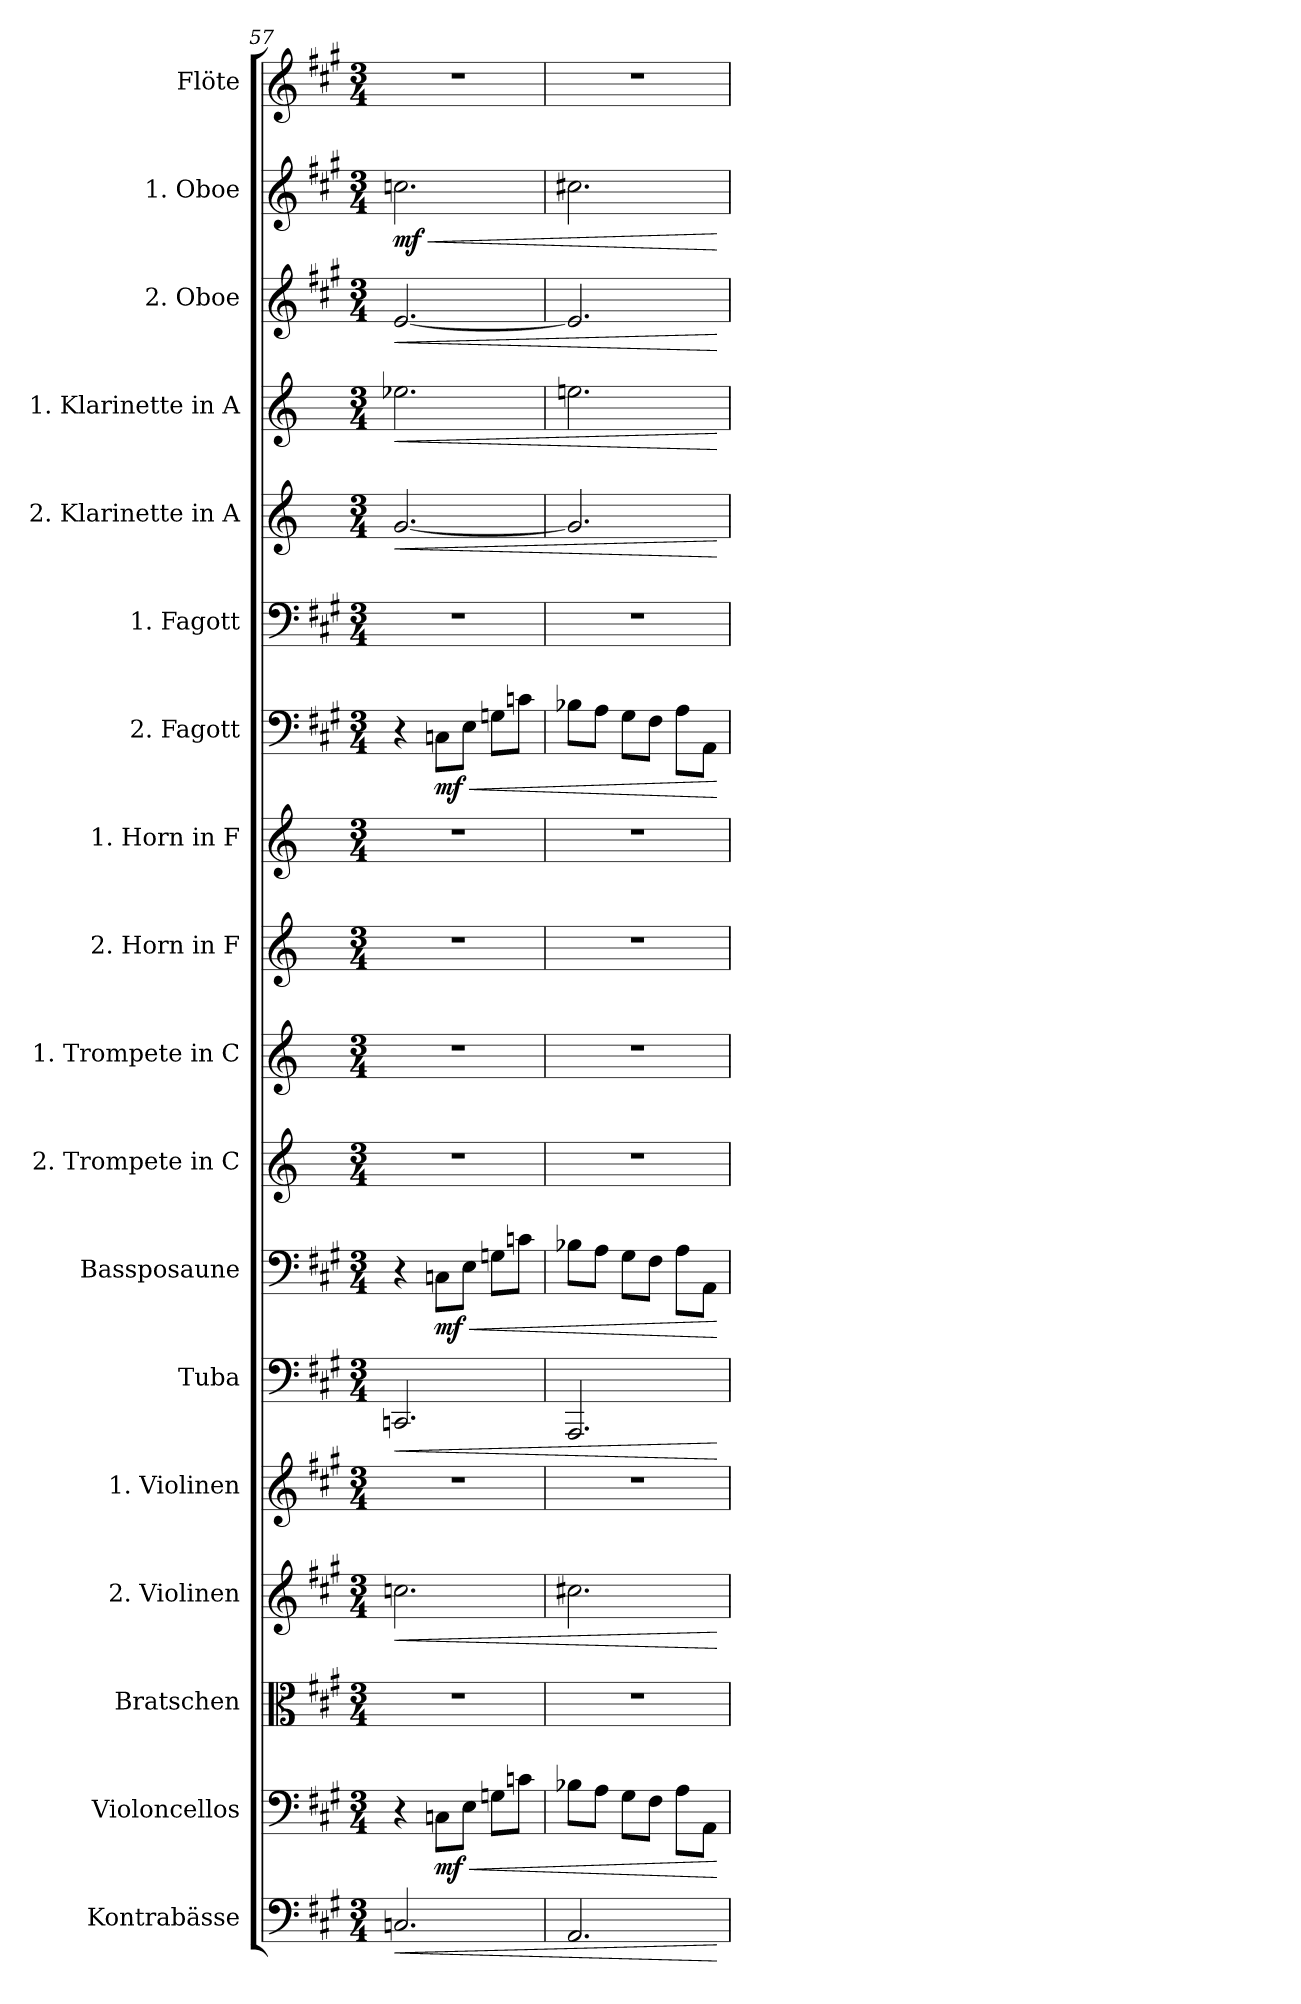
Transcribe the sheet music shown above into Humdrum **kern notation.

**kern	**dynam	**kern	**dynam	**kern	**kern	**dynam	**kern	**kern	**dynam	**kern	**dynam	**kern	**kern	**kern	**kern	**kern	**dynam	**kern	**kern	**dynam	**kern	**dynam	**kern	**dynam	**kern	**dynam	**kern
*part18	*part18	*part17	*part17	*part16	*part15	*part15	*part14	*part13	*part13	*part12	*part12	*part11	*part10	*part9	*part8	*part7	*part7	*part6	*part5	*part5	*part4	*part4	*part3	*part3	*part2	*part2	*part1
*staff18	*staff18	*staff17	*staff17	*staff16	*staff15	*staff15	*staff14	*staff13	*staff13	*staff12	*staff12	*staff11	*staff10	*staff9	*staff8	*staff7	*staff7	*staff6	*staff5	*staff5	*staff4	*staff4	*staff3	*staff3	*staff2	*staff2	*staff1
*I"Kontrabässe	*	*I"Violoncellos	*	*I"Bratschen	*I"2. Violinen	*	*I"1. Violinen	*I"Tuba	*	*I"Bassposaune	*	*I"2. Trompete in C	*I"1. Trompete in C	*I"2. Horn in F	*I"1. Horn in F	*I"2. Fagott	*	*I"1. Fagott	*I"2. Klarinette in A	*	*I"1. Klarinette in A	*	*I"2. Oboe	*	*I"1. Oboe	*	*I"Flöte
*I'Kbs.	*	*I'Vcs.	*	*I'Bran.	*I'2. Vln.	*	*I'1. Vln.	*I'Tba.	*	*I'B.psn.	*	*	*	*	*	*I'2. Fgt.	*	*I'1. Fgt.	*	*	*	*	*I'2. Ob.	*	*I'1. Ob.	*	*I'Fl.
*clefF4	*	*clefF4	*	*clefC3	*clefG2	*	*clefG2	*clefF4	*	*clefF4	*	*clefG2	*clefG2	*clefG2	*clefG2	*clefF4	*	*clefF4	*clefG2	*	*clefG2	*	*clefG2	*	*clefG2	*	*clefG2
*ITrd7c12	*	*	*	*	*	*	*	*	*	*	*	*	*	*ITrd4c7	*ITrd4c7	*	*	*	*ITrd2c3	*	*ITrd2c3	*	*	*	*	*	*
*k[f#c#g#]	*	*k[f#c#g#]	*	*k[f#c#g#]	*k[f#c#g#]	*	*k[f#c#g#]	*k[f#c#g#]	*	*k[f#c#g#]	*	*k[]	*k[]	*k[b-]	*k[b-]	*k[f#c#g#]	*	*k[f#c#g#]	*k[f#c#g#]	*	*k[f#c#g#]	*	*k[f#c#g#]	*	*k[f#c#g#]	*	*k[f#c#g#]
*M3/4	*	*M3/4	*	*M3/4	*M3/4	*	*M3/4	*M3/4	*	*M3/4	*	*M3/4	*M3/4	*M3/4	*M3/4	*M3/4	*	*M3/4	*M3/4	*	*M3/4	*	*M3/4	*	*M3/4	*	*M3/4
=57	=57	=57	=57	=57	=57	=57	=57	=57	=57	=57	=57	=57	=57	=57	=57	=57	=57	=57	=57	=57	=57	=57	=57	=57	=57	=57	=57
!	!LO:HP:b	!	!	!	!	!LO:HP:b	!	!	!LO:HP:b	!	!	!	!	!	!	!	!	!	!	!LO:HP:b	!	!LO:HP:b	!	!LO:HP:b	!	!LO:HP:b	!
!	!	!	!	!	!	!	!	!	!	!	!	!	!	!	!	!	!	!	!	!	!	!	!	!	!	!LO:DY:n=1:b	!
2.CCn/	<	4r	.	2.r	2.ccn\	<	2.r	2.CCn/	<	4r	.	2.r	2.r	2.r	2.r	4r	.	2.r	[2.e/	<	2.ccn\	<	[2.e/	<	2.ccn\	< mf	2.r
!	!	!	!LO:HP:b	!	!	!	!	!	!	!	!LO:HP:b	!	!	!	!	!	!LO:HP:b	!	!	!	!	!	!	!	!	!	!
!	!	!	!LO:DY:n=1:b	!	!	!	!	!	!	!	!LO:DY:n=1:b	!	!	!	!	!	!LO:DY:n=1:b	!	!	!	!	!	!	!	!	!	!
.	.	8Cn\L	< mf	.	.	.	.	.	.	8Cn\L	< mf	.	.	.	.	8Cn\L	< mf	.	.	.	.	.	.	.	.	.	.
.	.	8E\J	.	.	.	.	.	.	.	8E\J	.	.	.	.	.	8E\J	.	.	.	.	.	.	.	.	.	.	.
.	.	8Gn\L	.	.	.	.	.	.	.	8Gn\L	.	.	.	.	.	8Gn\L	.	.	.	.	.	.	.	.	.	.	.
.	.	8cn\J	.	.	.	.	.	.	.	8cn\J	.	.	.	.	.	8cn\J	.	.	.	.	.	.	.	.	.	.	.
=58	=58	=58	=58	=58	=58	=58	=58	=58	=58	=58	=58	=58	=58	=58	=58	=58	=58	=58	=58	=58	=58	=58	=58	=58	=58	=58	=58
2.AAA/	.	8B-X\L	.	2.r	2.cc#X\	.	2.r	2.AAA/	.	8B-X\L	.	2.r	2.r	2.r	2.r	8B-X\L	.	2.r	2.e/]	.	2.cc#X\	.	2.e/]	.	2.cc#X\	.	2.r
.	.	8A\J	.	.	.	.	.	.	.	8A\J	.	.	.	.	.	8A\J	.	.	.	.	.	.	.	.	.	.	.
.	.	8G#\L	.	.	.	.	.	.	.	8G#\L	.	.	.	.	.	8G#\L	.	.	.	.	.	.	.	.	.	.	.
.	.	8F#\J	.	.	.	.	.	.	.	8F#\J	.	.	.	.	.	8F#\J	.	.	.	.	.	.	.	.	.	.	.
.	.	8A\L	.	.	.	.	.	.	.	8A\L	.	.	.	.	.	8A\L	.	.	.	.	.	.	.	.	.	.	.
.	.	8AA\J	.	.	.	.	.	.	.	8AA\J	.	.	.	.	.	8AA\J	.	.	.	.	.	.	.	.	.	.	.
.	[	.	[	.	.	[	.	.	[	.	[	.	.	.	.	.	[	.	.	[	.	[	.	[	.	[	.
=	=	=	=	=	=	=	=	=	=	=	=	=	=	=	=	=	=	=	=	=	=	=	=	=	=	=	=
*-	*-	*-	*-	*-	*-	*-	*-	*-	*-	*-	*-	*-	*-	*-	*-	*-	*-	*-	*-	*-	*-	*-	*-	*-	*-	*-	*-
